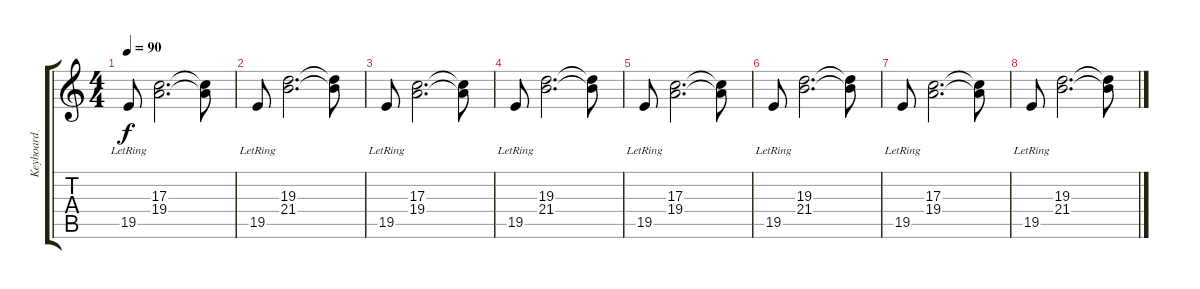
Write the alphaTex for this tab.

\track ("Keyboard" "Keyboard") {instrument electricpiano1}
\staff {score tabs}
\tuning (E4 B3 G3 D3 A2 E2) {hide}
\ts (4 4)
\tempo 90
\clef g2
\ks c
19.5{lr}.8{dy f} (17.3 19.4).2{d} (17.3{t} 19.4{t}).8 |
19.5{lr}.8 (19.3 21.4).2{d} (19.3{t} 21.4{t}).8 |
19.5{lr}.8 (17.3 19.4).2{d} (17.3{t} 19.4{t}).8 |
19.5{lr}.8 (19.3 21.4).2{d} (19.3{t} 21.4{t}).8 |
19.5{lr}.8 (17.3 19.4).2{d} (17.3{t} 19.4{t}).8 |
19.5{lr}.8 (19.3 21.4).2{d} (19.3{t} 21.4{t}).8 |
19.5{lr}.8 (17.3 19.4).2{d} (17.3{t} 19.4{t}).8 |
19.5{lr}.8 (19.3 21.4).2{d} (19.3{t} 21.4{t}).8
